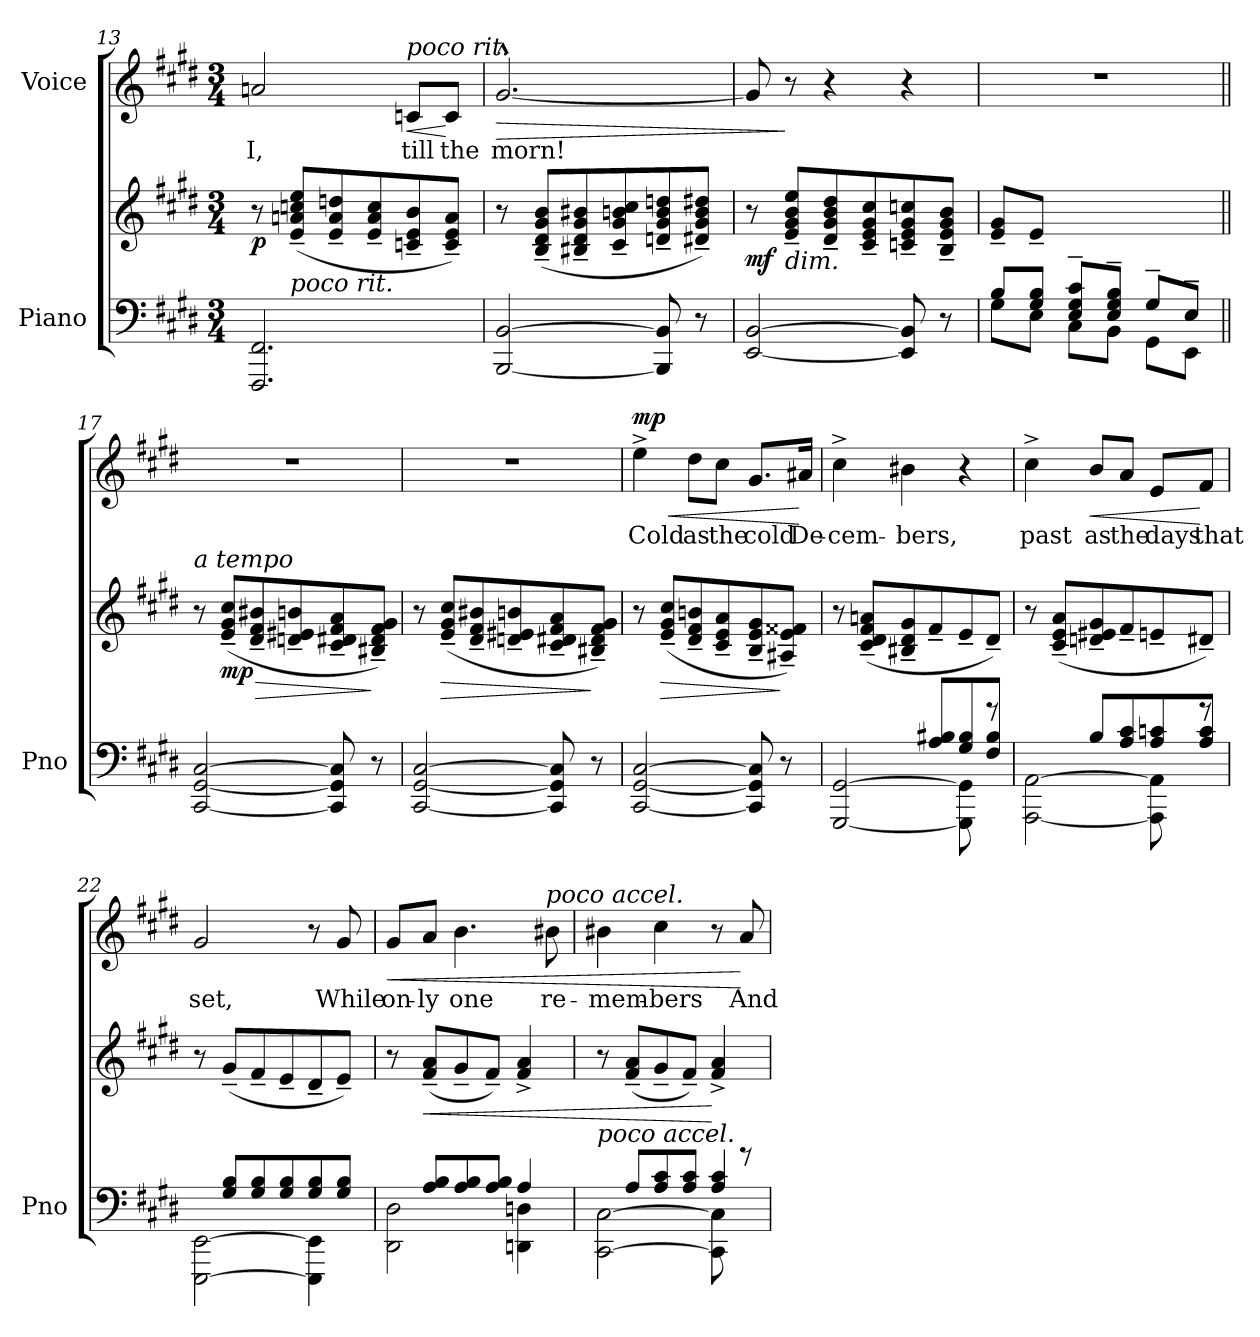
**kern	**kern	**dynam	**kern	**text	**dynam
*part2	*part2	*part2	*part1	*part1	*part1
*staff3	*staff2	*staff2/3	*staff1	*staff1	*staff1
*I"Piano	*	*	*I"Voice	*	*
*I'Pno	*	*	*	*	*
!!LO:LB:g=z
*clefF4	*clefG2	*	*clefG2	*	*
*k[f#c#g#d#]	*k[f#c#g#d#]	*	*k[f#c#g#d#]	*	*
*M3/4	*M3/4	*	*M3/4	*	*
=13	=13	=13	=13	=13	=13
!	!	!LO:DY:b	!	!LO:LY:b	!
2.FFF#/ 2.FF#/	8r	p	2an/	I,	.
!	!LO:TX:b:i:t=poco rit.	!	!	!	!
.	(8e/~< 8an/~< 8ccn/~< 8ee/~<L	.	.	.	.
.	8e/~< 8a/~< 8ddn/~<	.	.	.	.
.	8e/~< 8a/~< 8cc/~<	.	.	.	.
!	!	!	!LO:TX:a:i:t=poco rit.	!	!
!	!	!	!	!LO:LY:b	!LO:HP:b
.	8cn/~< 8e/~< 8b/~<	.	8cn/L	till	<
!	!	!	!	!LO:LY:b	!
.	8c/~< 8e/~< 8a/~<J)	.	8c/J	the	[
=14	=14	=14	=14	=14	=14
!	!	!	!	!LO:LY:b	!LO:HP:b
[2BBB/ [2BB/	8r	.	[2.g#^^/	morn!	>
.	(8B/~< 8d#/~< 8g#/~< 8b/~<L	.	.	.	.
.	8B#X/~< 8d#/~< 8g#/~< 8b#X/~<	.	.	.	.
.	8c#/~< 8g#/~< 8bn/~< 8cc#/~<	.	.	.	.
8BBB/] 8BB/]	8dn/~< 8g#/~< 8b/~< 8ddn/~<	.	.	.	.
8r	8d#X/~< 8g#/~< 8b/~< 8dd#X/~<J)	.	.	.	.
=15	=15	=15	=15	=15	=15
!	!	!LO:DY:b	!	!	!
[2EE/ [2BB/	8r	mf	8g#/]	.	.
!	!LO:TX:b:i:t=dim.	!	!	!	!
.	(>8e/~> 8g#/~> 8b/~> 8ee/~>L	.	8r	.	]
.	8d#/~> 8g#/~> 8b/~> 8dd#/~>	.	4r	.	.
.	8c#/~> 8e/~> 8g#/~> 8cc#/~>	.	.	.	.
8EE/] 8BB/]	8cn/~> 8e/~> 8g#/~> 8ccn/~>	.	4r	.	.
8r	8B/~> 8e/~> 8g#/~> 8b/~>J	.	.	.	.
!!LO:LB:g=z
=16	=16	=16	=16	=16	=16
*^	*	*	*	*	*
*	*^	*	*	*	*	*
4ryy	8G#\L	8B/L	8e/~> 8g#/~>L	.	2.r	.	.
.	8E\J	8G#/ 8B/J	8e~>/J	.	.	.	.
8E/~< 8G#/~< 8c#/~<L	8C#\L	2ryy	2ryy	.	.	.	.
8E/~< 8G#/~< 8B/~<J	8BB\J	.	.	.	.	.	.
8G#~</L	8GG#\L	.	.	.	.	.	.
8E~</J)	8EE\J	.	.	.	.	.	.
*	*v	*v	*	*	*	*	*
=17||	=17||	=17||	=17||	=17||	=17||	=17||
!	!	!LO:TX:a:i:t=a tempo	!	!	!	!
*v	*v	*	*	*	*	*
[2CC#/ [2GG#/ [2C#/	8r	.	2.r	.	.
!	!	!LO:HP:b	!	!	!
!	!	!LO:DY:n=1:b	!	!	!
.	(8e/~< 8g#/~< 8cc#/~<L	> mp	.	.	.
.	8d#/~< 8f#/~< 8b#X/~<	.	.	.	.
.	8dn/~< 8e#X/~< 8bn/~<	.	.	.	.
8CC#/] 8GG#/] 8C#/]	8c#/~< 8d#X/~< 8f#/~< 8a/~<	.	.	.	.
8r	8B#X/~< 8d#/~< 8f#/~< 8g#/~<J)	]	.	.	.
=18	=18	=18	=18	=18	=18
[2CC#/ [2GG#/ [2C#/	8r	.	2.r	.	.
!	!	!LO:HP:b	!	!	!
.	(8e/~< 8g#/~< 8cc#/~<L	>	.	.	.
.	8d#/~< 8f#/~< 8b#X/~<	.	.	.	.
.	8dn/~< 8e#X/~< 8bn/~<	.	.	.	.
8CC#/] 8GG#/] 8C#/]	8c#/~< 8d#X/~< 8f#/~< 8a/~<	.	.	.	.
8r	8B#X/~< 8d#/~< 8f#/~< 8g#/~<J)	]	.	.	.
!!LO:LB:g=z
=19	=19	=19	=19	=19	=19
!	!	!	!	!LO:LY:b	!LO:HP:b
!	!	!	!	!	!LO:DY:n=1:a
[2CC#/ [2GG#/ [2C#/	8r	.	4ee^\	Cold	< mp
!	!	!LO:HP:b	!	!	!
.	(8e/~< 8g#/~< 8cc#/~<L	>	.	.	.
!	!	!	!	!LO:LY:b	!
.	8d#/~< 8f#/~< 8bn/~<	.	8dd#\L	as	.
!	!	!	!	!LO:LY:b	!
.	8c#/~< 8e/~< 8a/~<	.	8cc#\J	the	.
!	!	!	!	!LO:LY:b	!
8CC#/] 8GG#/] 8C#/]	8B/~< 8e/~< 8g#/~<	.	8.g#/L	cold	.
8r	8A#X/~< 8e/~< 8f##X/~<J)	]	.	.	.
!	!	!	!	!LO:LY:b	!
.	.	.	16a#X/Jk	De-	[
=20	=20	=20	=20	=20	=20
*^	*	*	*	*	*
!	!	!	!	!	!LO:LY:b	!
[<2GGG#/ [<2GG#/	4.ryy	8r	.	4cc#^\	-cem-	.
.	.	(>8c#/~> 8d#/~> 8f#/~> 8an/~>L	.	.	.	.
!	!	!	!	!	!LO:LY:b	!
.	.	8B#X/~> 8d#/~> 8g#/~>	.	4b#X\	-bers,	.
.	8A/ 8B#X/L	8f#~>/	.	.	.	.
8GGG#\] 8GG#\]	8G#/ 8B#/	8e~>/	.	4r	.	.
8r	8F#/ 8B#/J	8d#~>/J)	.	.	.	.
!!LO:PB:g=z
=21	=21	=21	=21	=21	=21	=21
!	!	!	!	!	!LO:LY:b	!
[2AAA\ [2AA\	4ryy	8r	.	4cc#^\	past	.
.	.	(>8c#/~> 8e/~> 8a/~>L	.	.	.	.
!	!	!	!	!	!LO:LY:b	!LO:HP:b
.	8B/L	8dn/~> 8e#X/~> 8g#/~>	.	8b/L	as	<
!	!	!	!	!	!LO:LY:b	!
.	8A/ 8c#/	8f#~>/	.	8a/J	the	.
!	!	!	!	!	!LO:LY:b	!
8AAA\] 8AA\]	8A/ 8cn/	8en~>/	.	8e/L	days	.
!	!	!	!	!	!LO:LY:b	!
8r	8A/ 8c/J	8d#X~>/J)	.	8f#/J	that	[
=22	=22	=22	=22	=22	=22	=22
!	!	!	!	!	!LO:LY:b	!
[2EEE\ [2EE\	8ryy	8r	.	2g#/	set,	.
.	8G#/ 8B/L	(>8g#~>/L	.	.	.	.
.	8G#/ 8B/	8f#~>/	.	.	.	.
.	8G#/ 8B/	8e~>/	.	.	.	.
4EEE\] 4EE\]	8G#/ 8B/	8d#~>/	.	8r	.	.
!	!	!	!	!	!LO:LY:b	!
.	8G#/ 8B/J	8e~>/J)	.	8g#/	While	.
=23	=23	=23	=23	=23	=23	=23
!	!	!	!	!	!LO:LY:b	!LO:HP:b
2DD#\ 2D#\	8ryy	8r	.	8g#/L	on-	<
!	!	!	!LO:HP:b	!	!LO:LY:b	!
.	8A/ 8B/L	(>8f#/~> 8a/~>L	<	8a/J	-ly	.
!	!	!	!	!	!LO:LY:b	!
.	8A/ 8B/	8g#~>/	.	4.b\	one	.
.	8A/ 8B/J	8f#~>/J)	.	.	.	.
4DDn\ 4Dn\	4A/	4f#/^> 4a/^>	.	.	.	.
!	!	!	!	!LO:TX:a:i:t=poco accel.	!	!
!	!	!	!	!	!LO:LY:b	!
.	.	.	.	8b#X\	re-	.
=24	=24	=24	=24	=24	=24	=24
!	!	!LO:TX:b:i:t=poco accel.	!	!	!	!
!	!	!	!	!	!LO:LY:b	!
[2CC#\ [2C#\	8ryy	8r	.	4b#X\	-mem-	.
.	8A/L	(>8f#/~> 8a/~>L	.	.	.	.
!	!	!	!	!	!LO:LY:b	!
.	8A/ 8c#/	8g#~>/	.	4cc#\	-bers	.
.	8A/ 8c#/J	8f#~>/J)	.	.	.	.
8CC#\] 8C#\]	4A/ 4c#/	4f#/^> 4a/^>	[	8r	.	.
!	!	!	!	!	!LO:LY:b	!
8r	.	.	.	8a/	And	[
*v	*v	*	*	*	*	*
=	=	=	=	=	=
*-	*-	*-	*-	*-	*-
